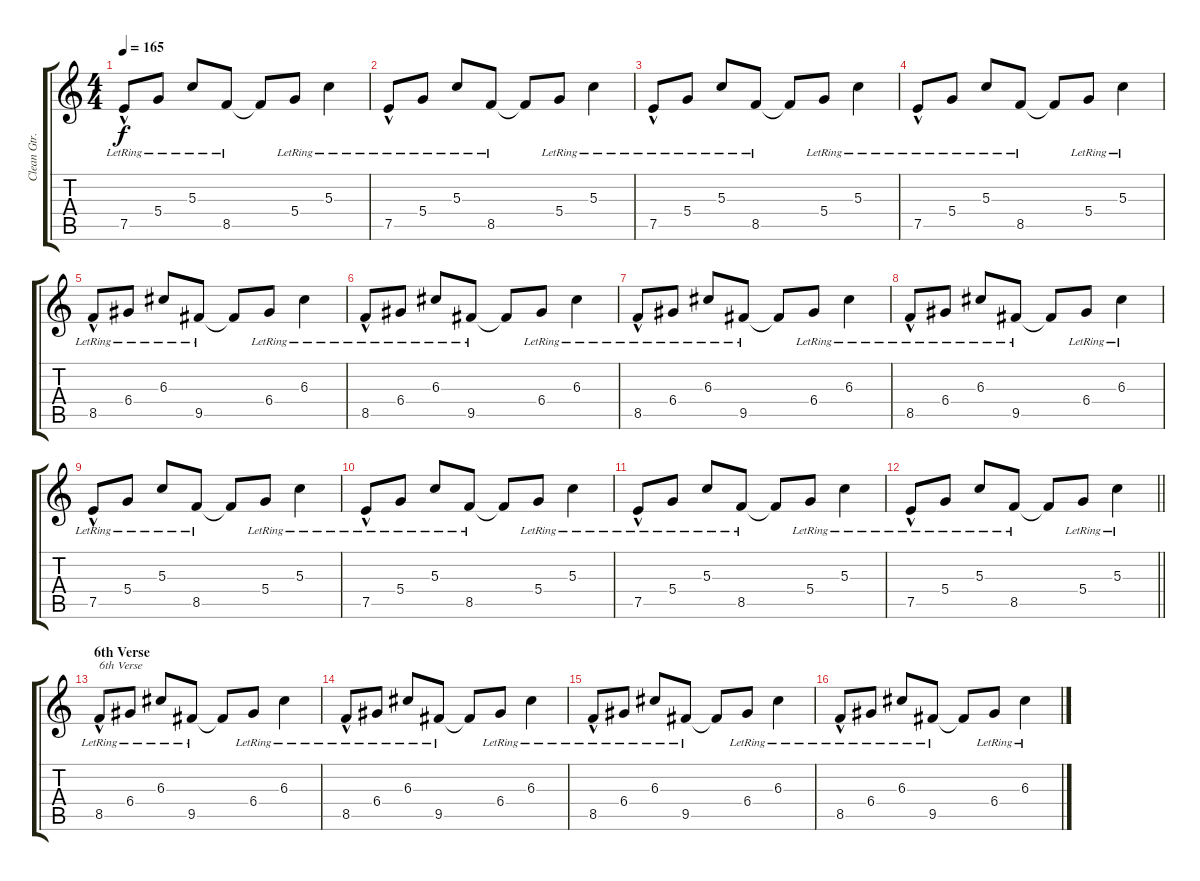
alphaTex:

\track ("Clean Gtr." "Clean Gtr.") {instrument electricguitarclean}
\staff {score tabs}
\tuning (E4 B3 G3 D3 A2 E2) {hide}
\ts (4 4)
\tempo 165
\clef g2
\ks c
7.5{hac lr}.8{dy f} 5.4{lr}.8 5.3{lr}.8 8.5{lr}.8 8.5{t}.8 5.4{lr}.8 5.3{lr}.4 |
7.5{hac lr}.8 5.4{lr}.8 5.3{lr}.8 8.5{lr}.8 8.5{t}.8 5.4{lr}.8 5.3{lr}.4 |
7.5{hac lr}.8 5.4{lr}.8 5.3{lr}.8 8.5{lr}.8 8.5{t}.8 5.4{lr}.8 5.3{lr}.4 |
7.5{hac lr}.8 5.4{lr}.8 5.3{lr}.8 8.5{lr}.8 8.5{t}.8 5.4{lr}.8 5.3{lr}.4 |
8.5{hac lr}.8 6.4{lr}.8 6.3{lr}.8 9.5{lr}.8 9.5{t}.8 6.4{lr}.8 6.3{lr}.4 |
8.5{hac lr}.8 6.4{lr}.8 6.3{lr}.8 9.5{lr}.8 9.5{t}.8 6.4{lr}.8 6.3{lr}.4 |
8.5{hac lr}.8 6.4{lr}.8 6.3{lr}.8 9.5{lr}.8 9.5{t}.8 6.4{lr}.8 6.3{lr}.4 |
8.5{hac lr}.8 6.4{lr}.8 6.3{lr}.8 9.5{lr}.8 9.5{t}.8 6.4{lr}.8 6.3{lr}.4 |
7.5{hac lr}.8 5.4{lr}.8 5.3{lr}.8 8.5{lr}.8 8.5{t}.8 5.4{lr}.8 5.3{lr}.4 |
7.5{hac lr}.8 5.4{lr}.8 5.3{lr}.8 8.5{lr}.8 8.5{t}.8 5.4{lr}.8 5.3{lr}.4 |
7.5{hac lr}.8 5.4{lr}.8 5.3{lr}.8 8.5{lr}.8 8.5{t}.8 5.4{lr}.8 5.3{lr}.4 |
\barLineRight lightlight
7.5{hac lr}.8 5.4{lr}.8 5.3{lr}.8 8.5{lr}.8 8.5{t}.8 5.4{lr}.8 5.3{lr}.4 |
\section ("" "6th Verse")
8.5{hac lr}.8{txt "6th Verse"} 6.4{lr}.8 6.3{lr}.8 9.5{lr}.8 9.5{t}.8 6.4{lr}.8 6.3{lr}.4 |
8.5{hac lr}.8 6.4{lr}.8 6.3{lr}.8 9.5{lr}.8 9.5{t}.8 6.4{lr}.8 6.3{lr}.4 |
8.5{hac lr}.8 6.4{lr}.8 6.3{lr}.8 9.5{lr}.8 9.5{t}.8 6.4{lr}.8 6.3{lr}.4 |
8.5{hac lr}.8 6.4{lr}.8 6.3{lr}.8 9.5{lr}.8 9.5{t}.8 6.4{lr}.8 6.3{lr}.4
